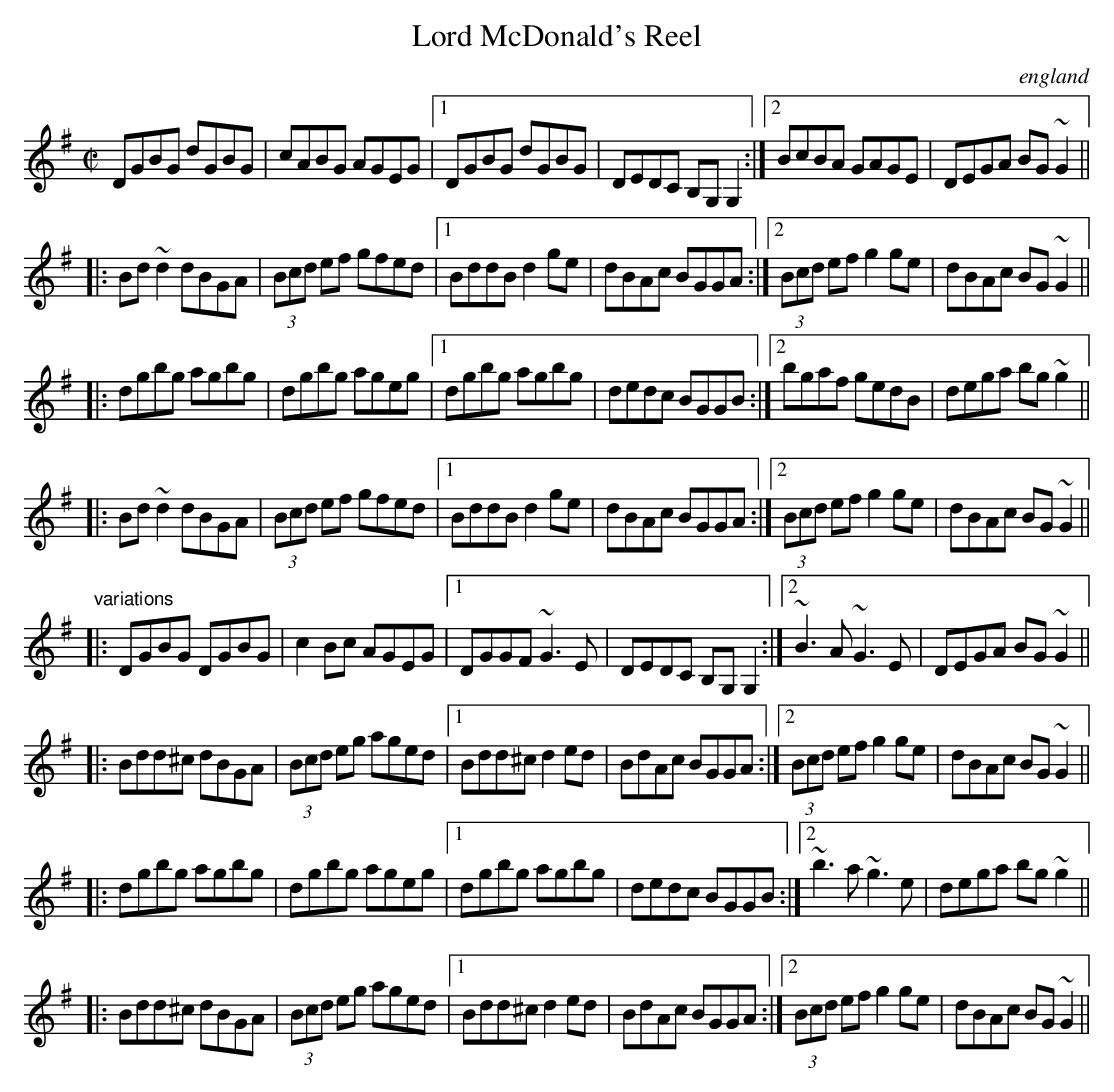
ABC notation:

X:1
T:Lord McDonald's Reel
O:england
M:C|
K:G
DGBG dGBG|cABG AGEG|1 DGBG dGBG|DEDC B,G,G,2:|2 BcBA GAGE|DEGA BG~G2||
|:Bd~d2 dBGA|(3Bcd ef gfed|1 BddB d2ge|dBAc BGGA:|2 (3Bcd ef g2ge|dBAc BG~G2||
|:dgbg agbg|dgbg ageg|1 dgbg agbg|dedc BGGB:|2 bgaf gedB|dega bg~g2||
|:Bd~d2 dBGA|(3Bcd ef gfed|1 BddB d2ge|dBAc BGGA:|2 (3Bcd ef g2ge|dBAc BG~G2||
"variations"
|:DGBG DGBG|c2Bc AGEG|1 DGGF ~G3E|DEDC B,G,G,2:|2 ~B3A ~G3E|DEGA BG~G2||
|:Bdd^c dBGA|(3Bcd eg aged|1 Bdd^c d2ed|BdAc BGGA:|2 (3Bcd ef g2ge|dBAc BG~G2||
|:dgbg agbg|dgbg ageg|1 dgbg agbg|dedc BGGB:|2 ~b3a ~g3e|dega bg~g2||
|:Bdd^c dBGA|(3Bcd eg aged|1 Bdd^c d2ed|BdAc BGGA:|2 (3Bcd ef g2ge|dBAc BG~G2||
